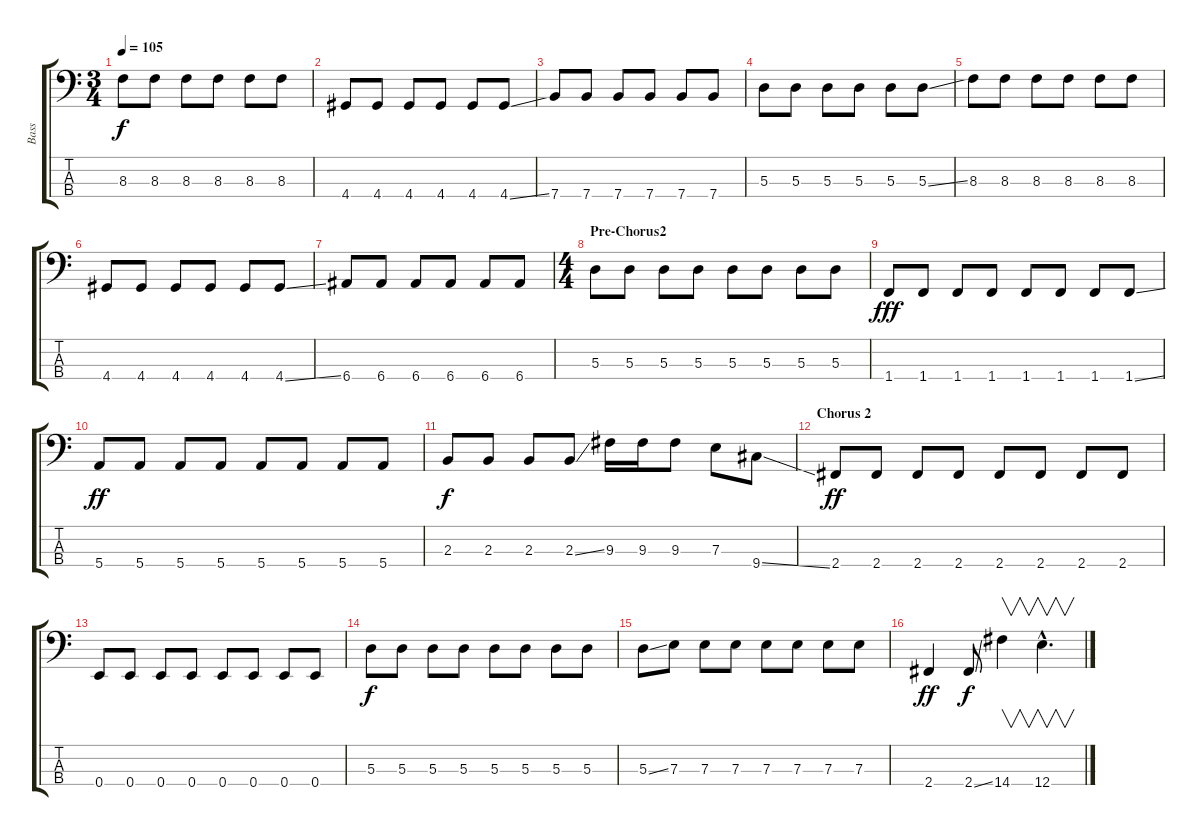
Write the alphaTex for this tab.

\track ("Bass" "Bass") {instrument electricbassfinger}
\staff {score tabs}
\tuning (G2 D2 A1 E1) {hide}
\ts (3 4)
\tempo 105
\clef f4
\ks c
8.3.8{dy f} 8.3.8 8.3.8 8.3.8 8.3.8 8.3.8 |
4.4.8 4.4.8 4.4.8 4.4.8 4.4.8 4.4{ss}.8 |
7.4.8 7.4.8 7.4.8 7.4.8 7.4.8 7.4.8 |
5.3.8 5.3.8 5.3.8 5.3.8 5.3.8 5.3{ss}.8 |
8.3.8 8.3.8 8.3.8 8.3.8 8.3.8 8.3.8 |
4.4.8 4.4.8 4.4.8 4.4.8 4.4.8 4.4{ss}.8 |
6.4.8 6.4.8 6.4.8 6.4.8 6.4.8 6.4.8 |
\ts (4 4)
\section ("" "Pre-Chorus2")
5.3.8 5.3.8 5.3.8 5.3.8 5.3.8 5.3.8 5.3.8 5.3.8 |
1.4.8{dy fff} 1.4.8 1.4.8 1.4.8 1.4.8 1.4.8 1.4.8 1.4{ss}.8 |
5.4.8{dy ff} 5.4.8 5.4.8 5.4.8 5.4.8 5.4.8 5.4.8 5.4.8 |
2.3.8{dy f} 2.3.8 2.3.8 2.3{ss}.8 9.3.16 9.3.16 9.3.8 7.3.8 9.4{ss}.8 |
\section ("" "Chorus 2")
2.4.8{dy ff} 2.4.8 2.4.8 2.4.8 2.4.8 2.4.8 2.4.8 2.4.8 |
0.4.8 0.4.8 0.4.8 0.4.8 0.4.8 0.4.8 0.4.8 0.4.8 |
5.3.8{dy f} 5.3.8 5.3.8 5.3.8 5.3.8 5.3.8 5.3.8 5.3.8 |
5.3{ss}.8 7.3.8 7.3.8 7.3.8 7.3.8 7.3.8 7.3.8 7.3.8 |
2.4.4{dy ff} 2.4{ss}.8{dy f} 14.4.4{v} 12.4{hac}.4{v d}
